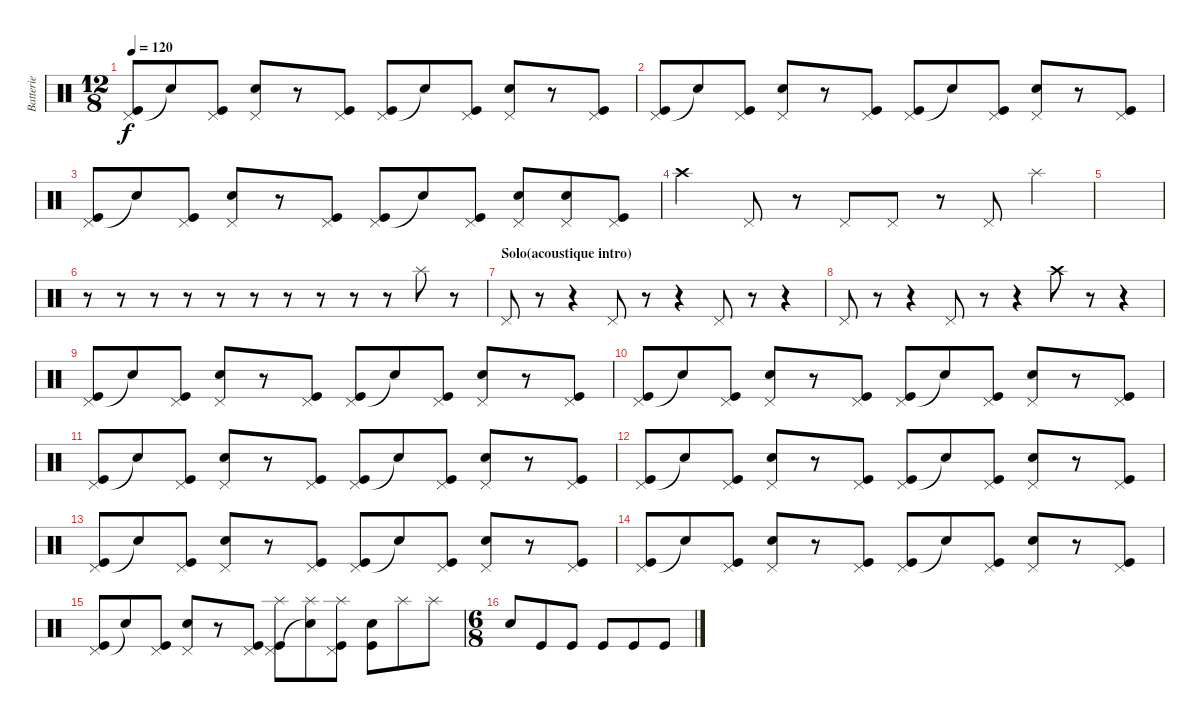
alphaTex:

\track ("Batterie" "Batterie") {instrument percussion}
\staff {score}
\articulation defaults
\ts (12 8)
\tempo 120
\clef neutral
\ks c
("Pedal Hi-Hat (hit)" "Kick (hit)").8{dy f} "Snare (hit)"{t}.8 ("Pedal Hi-Hat (hit)" "Kick (hit)").8 ("Pedal Hi-Hat (hit)" "Snare (hit) 2").8 r.8 ("Pedal Hi-Hat (hit)" "Kick (hit)").8 ("Pedal Hi-Hat (hit)" "Kick (hit)").8 "Snare (hit)"{t}.8 ("Pedal Hi-Hat (hit)" "Kick (hit)").8 ("Pedal Hi-Hat (hit)" "Snare (hit) 2").8 r.8 ("Pedal Hi-Hat (hit)" "Kick (hit)").8 |
\section ("" "")
("Pedal Hi-Hat (hit)" "Kick (hit)").8 "Snare (hit)"{t}.8 ("Pedal Hi-Hat (hit)" "Kick (hit)").8 ("Pedal Hi-Hat (hit)" "Snare (hit) 2").8 r.8 ("Pedal Hi-Hat (hit)" "Kick (hit)").8 ("Pedal Hi-Hat (hit)" "Kick (hit)").8 "Snare (hit)"{t}.8 ("Pedal Hi-Hat (hit)" "Kick (hit)").8 ("Pedal Hi-Hat (hit)" "Snare (hit) 2").8 r.8 ("Pedal Hi-Hat (hit)" "Kick (hit)").8 |
("Pedal Hi-Hat (hit)" "Kick (hit)").8 "Snare (hit)"{t}.8 ("Pedal Hi-Hat (hit)" "Kick (hit)").8 ("Pedal Hi-Hat (hit)" "Snare (hit) 2").8 r.8 ("Pedal Hi-Hat (hit)" "Kick (hit)").8 ("Pedal Hi-Hat (hit)" "Kick (hit)").8 "Snare (hit)"{t}.8 ("Pedal Hi-Hat (hit)" "Kick (hit)").8 ("Pedal Hi-Hat (hit)" "Snare (hit) 2").8 ("Pedal Hi-Hat (hit)" "Snare (hit) 2").8 ("Pedal Hi-Hat (hit)" "Kick (hit)").8 |
"Crash high (hit)".2 "Pedal Hi-Hat (hit)".8 r.8 "Pedal Hi-Hat (hit)".8 "Pedal Hi-Hat (hit)".8 r.8 "Pedal Hi-Hat (hit)".8 "Splash (hit)".4 |
|
r.8 r.8 r.8 r.8 r.8 r.8 r.8 r.8 r.8 r.8 "Splash (hit)".8 r.8 |
\section ("" "Solo(acoustique intro)")
"Pedal Hi-Hat (hit)".8 r.8 r.4 "Pedal Hi-Hat (hit)".8 r.8 r.4 "Pedal Hi-Hat (hit)".8 r.8 r.4 |
"Pedal Hi-Hat (hit)".8 r.8 r.4 "Pedal Hi-Hat (hit)".8 r.8 r.4 "Crash high (hit)".8 r.8 r.4 |
("Pedal Hi-Hat (hit)" "Kick (hit)").8 "Snare (hit)"{t}.8 ("Pedal Hi-Hat (hit)" "Kick (hit)").8 ("Pedal Hi-Hat (hit)" "Snare (hit) 2").8 r.8 ("Pedal Hi-Hat (hit)" "Kick (hit)").8 ("Pedal Hi-Hat (hit)" "Kick (hit)").8 "Snare (hit)"{t}.8 ("Pedal Hi-Hat (hit)" "Kick (hit)").8 ("Pedal Hi-Hat (hit)" "Snare (hit) 2").8 r.8 ("Pedal Hi-Hat (hit)" "Kick (hit)").8 |
("Pedal Hi-Hat (hit)" "Kick (hit)").8 "Snare (hit)"{t}.8 ("Pedal Hi-Hat (hit)" "Kick (hit)").8 ("Pedal Hi-Hat (hit)" "Snare (hit) 2").8 r.8 ("Pedal Hi-Hat (hit)" "Kick (hit)").8 ("Pedal Hi-Hat (hit)" "Kick (hit)").8 "Snare (hit)"{t}.8 ("Pedal Hi-Hat (hit)" "Kick (hit)").8 ("Pedal Hi-Hat (hit)" "Snare (hit) 2").8 r.8 ("Pedal Hi-Hat (hit)" "Kick (hit)").8 |
("Pedal Hi-Hat (hit)" "Kick (hit)").8 "Snare (hit)"{t}.8 ("Pedal Hi-Hat (hit)" "Kick (hit)").8 ("Pedal Hi-Hat (hit)" "Snare (hit) 2").8 r.8 ("Pedal Hi-Hat (hit)" "Kick (hit)").8 ("Pedal Hi-Hat (hit)" "Kick (hit)").8 "Snare (hit)"{t}.8 ("Pedal Hi-Hat (hit)" "Kick (hit)").8 ("Pedal Hi-Hat (hit)" "Snare (hit) 2").8 r.8 ("Pedal Hi-Hat (hit)" "Kick (hit)").8 |
("Pedal Hi-Hat (hit)" "Kick (hit)").8 "Snare (hit)"{t}.8 ("Pedal Hi-Hat (hit)" "Kick (hit)").8 ("Pedal Hi-Hat (hit)" "Snare (hit) 2").8 r.8 ("Pedal Hi-Hat (hit)" "Kick (hit)").8 ("Pedal Hi-Hat (hit)" "Kick (hit)").8 "Snare (hit)"{t}.8 ("Pedal Hi-Hat (hit)" "Kick (hit)").8 ("Pedal Hi-Hat (hit)" "Snare (hit) 2").8 r.8 ("Pedal Hi-Hat (hit)" "Kick (hit)").8 |
("Pedal Hi-Hat (hit)" "Kick (hit)").8 "Snare (hit)"{t}.8 ("Pedal Hi-Hat (hit)" "Kick (hit)").8 ("Pedal Hi-Hat (hit)" "Snare (hit) 2").8 r.8 ("Pedal Hi-Hat (hit)" "Kick (hit)").8 ("Pedal Hi-Hat (hit)" "Kick (hit)").8 "Snare (hit)"{t}.8 ("Pedal Hi-Hat (hit)" "Kick (hit)").8 ("Pedal Hi-Hat (hit)" "Snare (hit) 2").8 r.8 ("Pedal Hi-Hat (hit)" "Kick (hit)").8 |
("Pedal Hi-Hat (hit)" "Kick (hit)").8 "Snare (hit)"{t}.8 ("Pedal Hi-Hat (hit)" "Kick (hit)").8 ("Pedal Hi-Hat (hit)" "Snare (hit) 2").8 r.8 ("Pedal Hi-Hat (hit)" "Kick (hit)").8 ("Pedal Hi-Hat (hit)" "Kick (hit)").8 "Snare (hit)"{t}.8 ("Pedal Hi-Hat (hit)" "Kick (hit)").8 ("Pedal Hi-Hat (hit)" "Snare (hit) 2").8 r.8 ("Pedal Hi-Hat (hit)" "Kick (hit)").8 |
("Pedal Hi-Hat (hit)" "Kick (hit)").8 "Snare (hit)"{t}.8 ("Pedal Hi-Hat (hit)" "Kick (hit)").8 ("Pedal Hi-Hat (hit)" "Snare (hit) 2").8 r.8 ("Pedal Hi-Hat (hit)" "Kick (hit)").8 ("Pedal Hi-Hat (hit)" "Splash (hit)" "Kick (hit)").8 ("Snare (hit)"{t} "Splash (hit)").8 ("Pedal Hi-Hat (hit)" "Splash (hit)" "Kick (hit)").8 ("Snare (hit) 2" "Kick (hit)").8 "Splash (hit)".8 "Splash (hit)".8 |
\ts (6 8)
"Snare (hit) 2".8 "Kick (hit)".8 "Kick (hit)".8 "Kick (hit)".8 "Kick (hit)".8 "Kick (hit)".8
